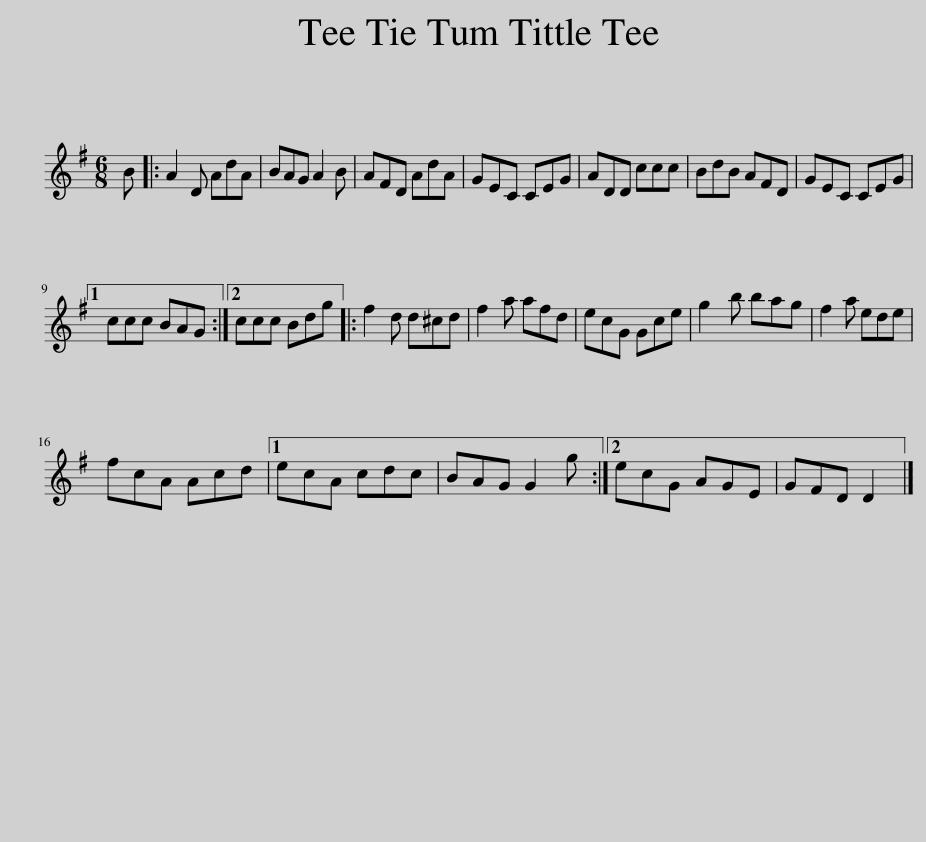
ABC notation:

X:1
L:1/8
M:6/8
I:linebreak $
K:G
V:1 treble
V:1
 B |: A2 D AdA | BAG A2 B | AFD AdA | GEC CEG | %5
 ADD ccc | BdB AFD | GEC CEG |1$ ccc BAG :|2 ccc Bdg |: %10
 f2 d d^cd | f2 a afd | ecG Gce | g2 b bag | f2 a ede |$ %15
 fcA Acd |1 ecA cdc | BAG G2 g :|2 ecG AGE | GFD D2 |] %20
